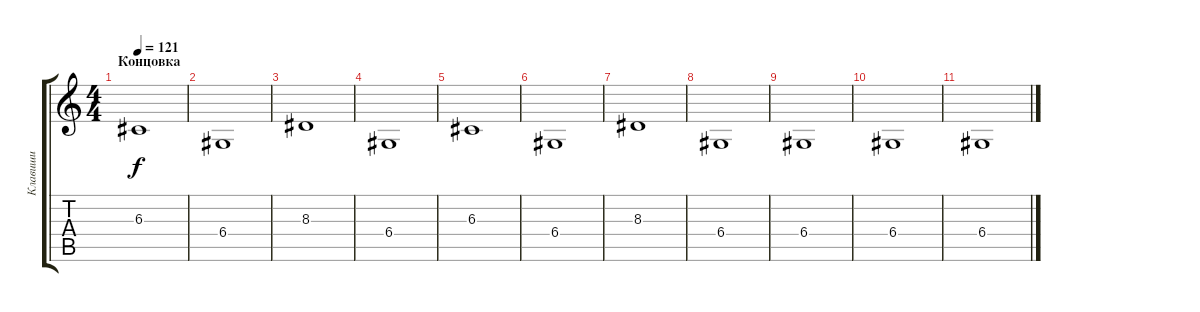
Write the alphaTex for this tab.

\track ("Клавиши" "Клавиши") {instrument rockorgan}
\staff {score tabs}
\tuning (E4 B3 G3 D3 A2 E2) {hide}
\ts (4 4)
\section ("" "Концовка")
\tempo 121
\clef g2
\ks c
6.3.1{dy f} |
6.4.1 |
8.3.1 |
6.4.1 |
6.3.1 |
6.4.1 |
8.3.1 |
6.4.1 |
6.4.1 |
6.4.1 |
6.4.1
